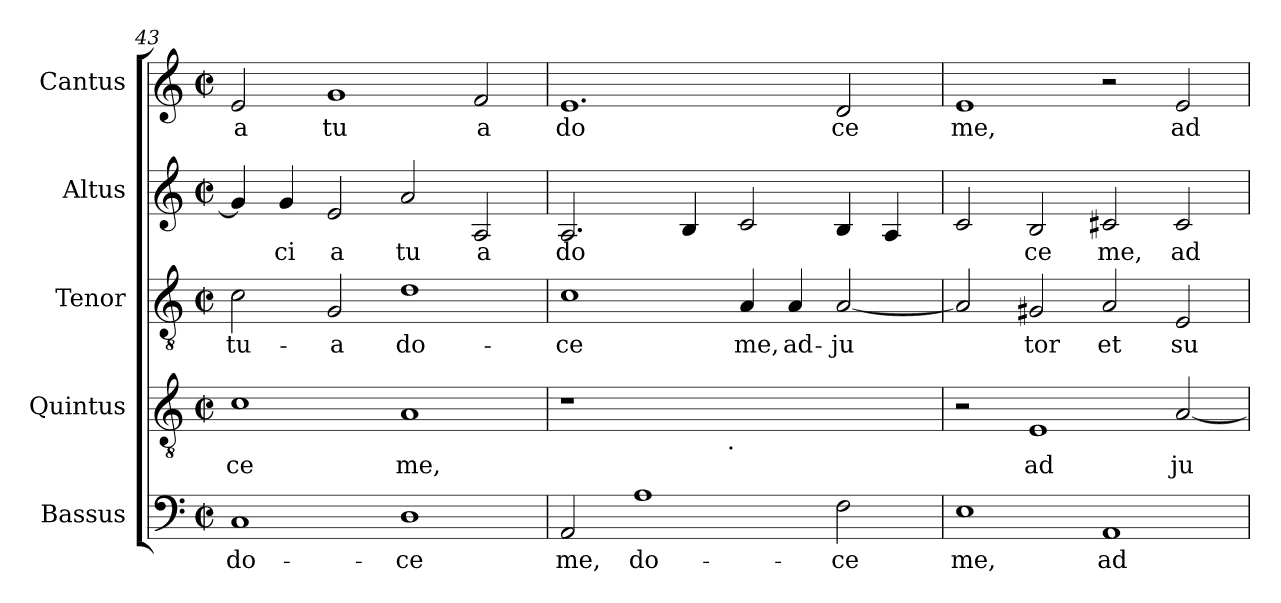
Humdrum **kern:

**kern	**text	**kern	**text	**kern	**text	**kern	**text	**kern	**text
*part5	*part5	*part4	*part4	*part3	*part3	*part2	*part2	*part1	*part1
*staff5	*staff5	*staff4	*staff4	*staff3	*staff3	*staff2	*staff2	*staff1	*staff1
*I"Bassus	*	*I"Quintus	*	*I"Tenor	*	*I"Altus	*	*I"Cantus	*
*clefF4	*	*clefGv2	*	*clefGv2	*	*clefG2	*	*clefG2	*
*k[]	*	*k[]	*	*k[]	*	*k[]	*	*k[]	*
*C:	*	*C:	*	*C:	*	*C:	*	*C:	*
*M2/2	*	*M2/2	*	*M2/2	*	*M2/2	*	*M2/2	*
*met(c|)	*	*met(c|)	*	*met(c|)	*	*met(c|)	*	*met(c|)	*
=43	=43	=43	=43	=43	=43	=43	=43	=43	=43
!	!LO:LY:b:cj	!	!LO:LY:b:cj	!	!LO:LY:b	!	!LO:LY:b:cj	!	!LO:LY:b:cj
1C	do-	1c	ce	2c\	tu-	4g/]	.	2e/	a
!	!	!	!	!	!	!	!LO:LY:b:cj	!	!
.	.	.	.	.	.	4g/	ci	.	.
!	!	!	!	!	!LO:LY:b	!	!LO:LY:b:cj	!	!LO:LY:b:cj
.	.	.	.	2G/	-a	2e/	a	1g	tu
!	!LO:LY:b:cj	!	!LO:LY:b:cj	!	!LO:LY:b	!	!LO:LY:b:cj	!	!
1D	-ce	1A	me,	1d	do-	2a/	tu	.	.
!	!	!	!	!	!	!	!LO:LY:b:cj	!	!LO:LY:b:cj
.	.	.	.	.	.	2A/	a	2f/	a
=44	=44	=44	=44	=44	=44	=44	=44	=44	=44
!	!LO:LY:b:cj	!	!	!	!LO:LY:b	!	!LO:LY:b:cj	!	!LO:LY:b:cj
*	*	*^	*	*	*	*	*	*	*
2AA/	me,	1r	2ryy	.	1c	-ce	2.A/	do	1.e	do
!	!LO:LY:b:cj	!	!	!	!	!	!	!	!	!
1A	do-	.	4...ryy	.	.	.	.	.	.	.
!	!	!	!	!	!	!	!	!LO:LY:b:cj	!	!
.	.	.	.	.	.	.	4B/	.	.	.
!	!	!	!LO:TX:b:t=.	!	!	!	!	!	!	!
.	.	.	1ryy	.	.	.	.	.	.	.
!	!	!	!	!	!	!LO:LY:b	!	!LO:LY:b:cj	!	!
.	.	1ryy	.	.	4A/	me,	2c/	.	.	.
!	!	!	!	!	!	!LO:LY:b	!	!	!	!
.	.	.	.	.	4A/	ad-	.	.	.	.
!	!LO:LY:b:cj	!	!	!	!	!LO:LY:b	!	!LO:LY:b:cj	!	!LO:LY:b:cj
2F\	-ce	.	.	.	[<2A/	-ju-	4B/	.	2d/	ce
!	!	!	!	!	!	!	!	!LO:LY:b:cj	!	!
.	.	.	.	.	.	.	4A/	.	.	.
.	.	.	32ryy	.	.	.	.	.	.	.
=45	=45	=45	=45	=45	=45	=45	=45	=45	=45	=45
!	!LO:LY:b:cj	!	!	!	!	!LO:LY:b	!	!LO:LY:b:cj	!	!LO:LY:b:cj
*	*	*v	*v	*	*	*	*	*	*	*
1E	me,	2r	.	2A/]	--	2c/	.	1e	me,
!	!	!	!LO:LY:b:cj	!	!LO:LY:b	!	!LO:LY:b:cj	!	!
.	.	1E	ad	2G#X/	-tor	2B/	ce	.	.
!	!LO:LY:b:cj	!	!	!	!LO:LY:b	!	!LO:LY:b:cj	!	!
1AA	ad-	.	.	2A/	et	2c#X/	me,	2r	.
!	!	!	!LO:LY:b:cj	!	!LO:LY:b	!	!LO:LY:b:cj	!	!LO:LY:b:cj
.	.	[<2A/	ju	2E/	su-	2c#/	ad	2e/	ad
=	=	=	=	=	=	=	=	=	=
*-	*-	*-	*-	*-	*-	*-	*-	*-	*-
